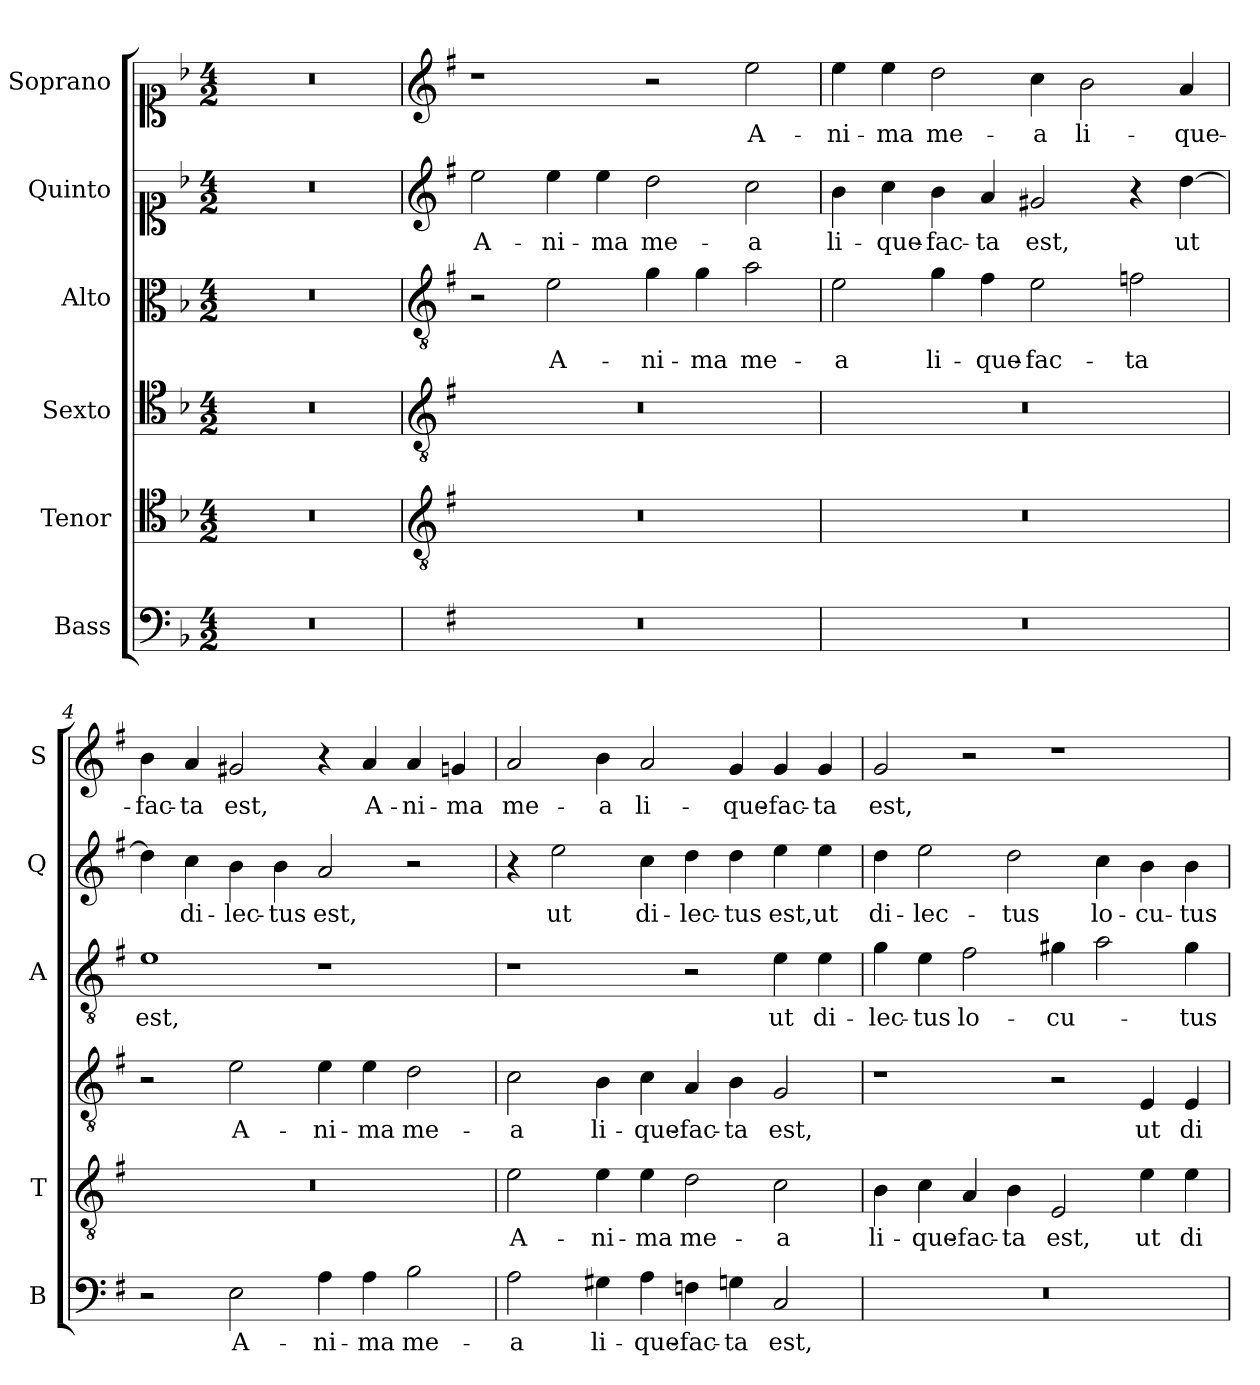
**kern	**text	**kern	**text	**kern	**text	**kern	**text	**kern	**text	**kern	**text
*part6	*part6	*part5	*part5	*part4	*part4	*part3	*part3	*part2	*part2	*part1	*part1
*staff6	*staff6	*staff5	*staff5	*staff4	*staff4	*staff3	*staff3	*staff2	*staff2	*staff1	*staff1
*I"Bass	*	*I"Tenor	*	*I"Sexto	*	*I"Alto	*	*I"Quinto	*	*I"Soprano	*
*I'B	*	*I'T	*	*	*	*I'A	*	*I'Q	*	*I'S	*
*clefF4	*	*clefC4	*	*clefC4	*	*clefC3	*	*clefC1	*	*clefC1	*
*k[b-]	*	*k[b-]	*	*k[b-]	*	*k[b-]	*	*k[b-]	*	*k[b-]	*
*F:	*	*F:	*	*F:	*	*F:	*	*F:	*	*F:	*
*M4/2	*	*M4/2	*	*M4/2	*	*M4/2	*	*M4/2	*	*M4/2	*
=1	=1	=1	=1	=1	=1	=1	=1	=1	=1	=1	=1
0r	.	0r	.	0r	.	0r	.	0r	.	0r	.
=2	=2	=2	=2	=2	=2	=2	=2	=2	=2	=2	=2
*	*	*clefGv2	*	*clefGv2	*	*clefGv2	*	*clefG2	*	*clefG2	*
*k[f#]	*	*k[f#]	*	*k[f#]	*	*k[f#]	*	*k[f#]	*	*k[f#]	*
*G:	*	*G:	*	*G:	*	*G:	*	*G:	*	*G:	*
!	!	!	!	!	!	!	!	!	!LO:LY:b	!	!
0r	.	0r	.	0r	.	2r	.	2ee\	A-	1r	.
!	!	!	!	!	!	!	!LO:LY:b	!	!LO:LY:b	!	!
.	.	.	.	.	.	2e\	A-	4ee\	-ni-	.	.
!	!	!	!	!	!	!	!	!	!LO:LY:b	!	!
.	.	.	.	.	.	.	.	4ee\	-ma	.	.
!	!	!	!	!	!	!	!LO:LY:b	!	!LO:LY:b	!	!
.	.	.	.	.	.	4g\	-ni-	2dd\	me-	2r	.
!	!	!	!	!	!	!	!LO:LY:b	!	!	!	!
.	.	.	.	.	.	4g\	-ma	.	.	.	.
!	!	!	!	!	!	!	!LO:LY:b	!	!LO:LY:b	!	!LO:LY:b
.	.	.	.	.	.	2a\	me-	2cc\	-a	2ee\	A-
=3	=3	=3	=3	=3	=3	=3	=3	=3	=3	=3	=3
!	!	!	!	!	!	!	!LO:LY:b	!	!LO:LY:b	!	!LO:LY:b
0r	.	0r	.	0r	.	2e\	-a	4b\	li-	4ee\	-ni-
!	!	!	!	!	!	!	!	!	!LO:LY:b	!	!LO:LY:b
.	.	.	.	.	.	.	.	4cc\	-que-	4ee\	-ma
!	!	!	!	!	!	!	!LO:LY:b	!	!LO:LY:b	!	!LO:LY:b
.	.	.	.	.	.	4g\	li-	4b\	-fac-	2dd\	me-
!	!	!	!	!	!	!	!LO:LY:b	!	!LO:LY:b	!	!
.	.	.	.	.	.	4f#\	-que-	4a/	-ta	.	.
!	!	!	!	!	!	!	!LO:LY:b	!	!LO:LY:b	!	!LO:LY:b
.	.	.	.	.	.	2e\	-fac-	2g#X/	est,	4cc\	-a
!	!	!	!	!	!	!	!	!	!	!	!LO:LY:b
.	.	.	.	.	.	.	.	.	.	2b\	li-
!	!	!	!	!	!	!	!LO:LY:b	!	!	!	!
.	.	.	.	.	.	2fn\	-ta	4r	.	.	.
!	!	!	!	!	!	!	!	!	!LO:LY:b	!	!LO:LY:b
.	.	.	.	.	.	.	.	[4dd\	ut	4a/	-que-
!!LO:LB:g=z
=4	=4	=4	=4	=4	=4	=4	=4	=4	=4	=4	=4
!	!	!	!	!	!	!	!LO:LY:b	!	!	!	!LO:LY:b
2r	.	0r	.	2r	.	1e	est,	4dd\]	.	4b\	-fac-
!	!	!	!	!	!	!	!	!	!LO:LY:b	!	!LO:LY:b
.	.	.	.	.	.	.	.	4cc\	di-	4a/	-ta
!	!LO:LY:b	!	!	!	!LO:LY:b	!	!	!	!LO:LY:b	!	!LO:LY:b
2E\	A-	.	.	2e\	A-	.	.	4b\	-lec-	2g#X/	est,
!	!	!	!	!	!	!	!	!	!LO:LY:b	!	!
.	.	.	.	.	.	.	.	4b\	-tus	.	.
!	!LO:LY:b	!	!	!	!LO:LY:b	!	!	!	!LO:LY:b	!	!
4A\	-ni-	.	.	4e\	-ni-	1r	.	2a/	est,	4r	.
!	!LO:LY:b	!	!	!	!LO:LY:b	!	!	!	!	!	!LO:LY:b
4A\	-ma	.	.	4e\	-ma	.	.	.	.	4a/	A-
!	!LO:LY:b	!	!	!	!LO:LY:b	!	!	!	!	!	!LO:LY:b
2B\	me-	.	.	2d\	me-	.	.	2r	.	4a/	-ni-
!	!	!	!	!	!	!	!	!	!	!	!LO:LY:b
.	.	.	.	.	.	.	.	.	.	4gn/	-ma
=5	=5	=5	=5	=5	=5	=5	=5	=5	=5	=5	=5
!	!LO:LY:b	!	!LO:LY:b	!	!LO:LY:b	!	!	!	!	!	!LO:LY:b
2A\	-a	2e\	A-	2c\	-a	1r	.	4r	.	2a/	me-
!	!	!	!	!	!	!	!	!	!LO:LY:b	!	!
.	.	.	.	.	.	.	.	2ee\	ut	.	.
!	!LO:LY:b	!	!LO:LY:b	!	!LO:LY:b	!	!	!	!	!	!LO:LY:b
4G#X\	li-	4e\	-ni-	4B\	li-	.	.	.	.	4b\	-a
!	!LO:LY:b	!	!LO:LY:b	!	!LO:LY:b	!	!	!	!LO:LY:b	!	!LO:LY:b
4A\	-que-	4e\	-ma	4c\	-que-	.	.	4cc\	di-	2a/	li-
!	!LO:LY:b	!	!LO:LY:b	!	!LO:LY:b	!	!	!	!LO:LY:b	!	!
4Fn\	-fac-	2d\	me-	4A/	-fac-	2r	.	4dd\	-lec-	.	.
!	!LO:LY:b	!	!	!	!LO:LY:b	!	!	!	!LO:LY:b	!	!LO:LY:b
4Gn\	-ta	.	.	4B\	-ta	.	.	4dd\	-tus	4g/	-que-
!	!LO:LY:b	!	!LO:LY:b	!	!LO:LY:b	!	!LO:LY:b	!	!LO:LY:b	!	!LO:LY:b
2C/	est,	2c\	-a	2G/	est,	4e\	ut	4ee\	est,	4g/	-fac-
!	!	!	!	!	!	!	!LO:LY:b	!	!LO:LY:b	!	!LO:LY:b
.	.	.	.	.	.	4e\	di-	4ee\	ut	4g/	-ta
=6	=6	=6	=6	=6	=6	=6	=6	=6	=6	=6	=6
!	!	!	!LO:LY:b	!	!	!	!LO:LY:b	!	!LO:LY:b	!	!LO:LY:b
0r	.	4B\	li-	1r	.	4g\	-lec-	4dd\	di-	2g/	est,
!	!	!	!LO:LY:b	!	!	!	!LO:LY:b	!	!LO:LY:b	!	!
.	.	4c\	-que-	.	.	4e\	-tus	2ee\	-lec-	.	.
!	!	!	!LO:LY:b	!	!	!	!LO:LY:b	!	!	!	!
.	.	4A/	-fac-	.	.	2f#\	lo-	.	.	2r	.
!	!	!	!LO:LY:b	!	!	!	!	!	!LO:LY:b	!	!
.	.	4B\	-ta	.	.	.	.	2dd\	-tus	.	.
!	!	!	!LO:LY:b	!	!	!	!LO:LY:b	!	!	!	!
.	.	2E/	est,	2r	.	4g#X\	-cu-	.	.	1r	.
!	!	!	!	!	!	!	!	!	!LO:LY:b	!	!
.	.	.	.	.	.	2a\	.	4cc\	lo-	.	.
!	!	!	!LO:LY:b	!	!LO:LY:b	!	!	!	!LO:LY:b	!	!
.	.	4e\	ut	4E/	ut	.	.	4b\	-cu-	.	.
!	!	!	!LO:LY:b	!	!LO:LY:b	!	!LO:LY:b	!	!LO:LY:b	!	!
.	.	4e\	di-	4E/	di-	4g#\	-tus	4b\	-tus	.	.
=	=	=	=	=	=	=	=	=	=	=	=
*-	*-	*-	*-	*-	*-	*-	*-	*-	*-	*-	*-
